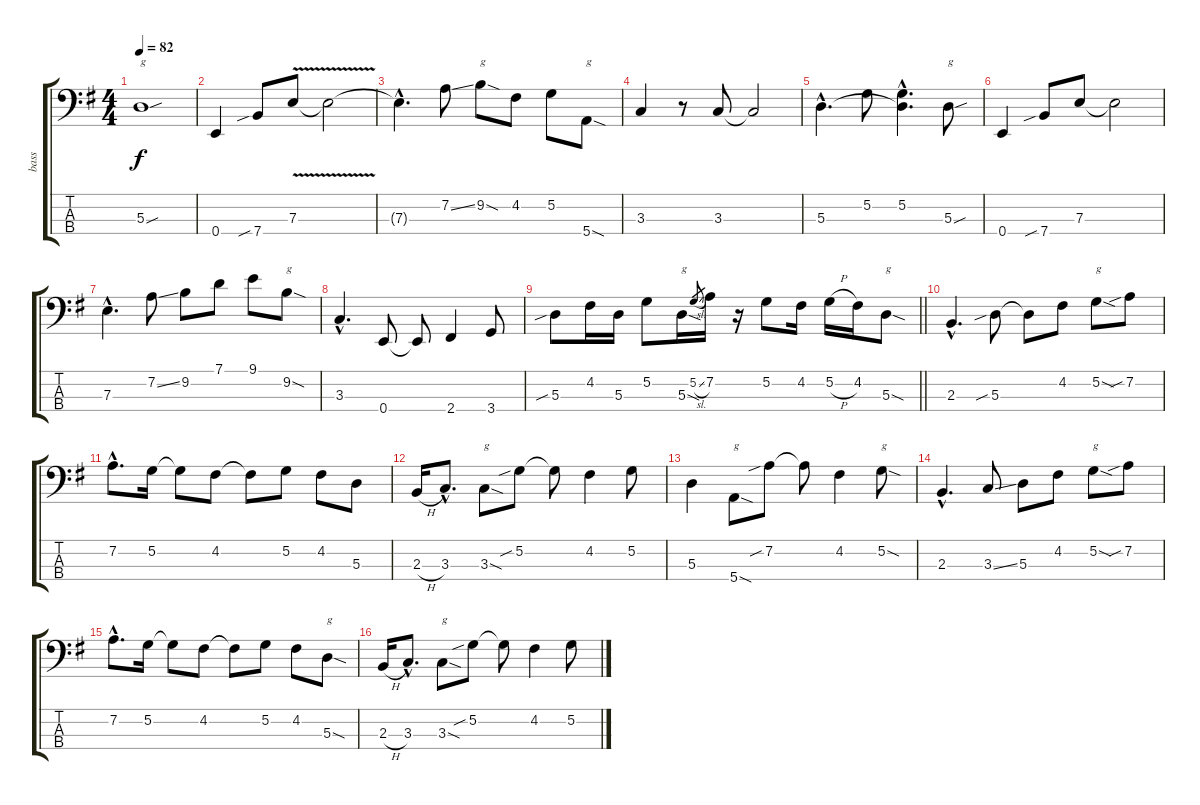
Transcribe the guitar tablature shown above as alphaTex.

\track ("bass" "bass") {instrument electricbasspick}
\staff {score tabs}
\tuning (G2 D2 A1 E1) {hide}
\ts (4 4)
\tempo 82
\clef f4
\ks g
5.3{sou}.1{txt "g" dy f} |
0.4.4 7.4{sib}.8 7.3{v}.8 7.3{t}.2 |
7.3{hac t}.4{d} 7.2{ss}.8 9.2{sod}.8{txt "g"} 4.2.8 5.2.8 5.4{sod}.8{txt "g"} |
3.3.4 r.8 3.3.8 3.3{t}.2 |
5.3{hac}.4{d} 5.2.8 (5.2{hac} 5.3{hac t}).4{d} 5.3{sou}.8{txt "g"} |
0.4.4 7.4{sib}.8 7.3.8 7.3{t}.2 |
7.3{hac}.4{d} 7.2{ss}.8 9.2.8 7.1.8 9.1.8 9.2{sod}.8{txt "g"} |
3.3{hac}.4{d} 0.4.8 0.4{t}.8 2.4.4 3.4.8 |
\barLineRight lightlight
5.3{sib}.8 4.2.16 5.3.16 5.2.8 5.3{sod}.16{txt "g"} 5.2{sl}.8{gr} 7.2.16 r.16 5.2.8 4.2.16 5.2{h}.16 4.2.16 5.3{sod}.8{txt "g"} |
2.3{hac}.4{d} 5.3{sib}.8 5.3{t}.8 4.2.8 5.2{sod}.8{txt "g"} 7.2{sib}.8 |
7.2{hac}.8{d} 5.2.16 5.2{t}.8 4.2.8 4.2{t}.8 5.2.8 4.2.8 5.3.8 |
2.3{h}.16 3.3{hac}.8{d} 3.3{sod}.8{txt "g"} 5.2{sib}.8 5.2{t}.8 4.2.4 5.2.8 |
5.3.4 5.4{sod}.8{txt "g"} 7.2{sib}.8 7.2{t}.8 4.2.4 5.2{sod}.8{txt "g"} |
2.3{hac}.4{d} 3.3{ss}.8 5.3.8 4.2.8 5.2{sod}.8{txt "g"} 7.2{sib}.8 |
7.2{hac}.8{d} 5.2.16 5.2{t}.8 4.2.8 4.2{t}.8 5.2.8 4.2.8 5.3{sod}.8{txt "g"} |
2.3{h}.16 3.3{hac}.8{d} 3.3{sod}.8{txt "g"} 5.2{sib}.8 5.2{t}.8 4.2.4 5.2.8
